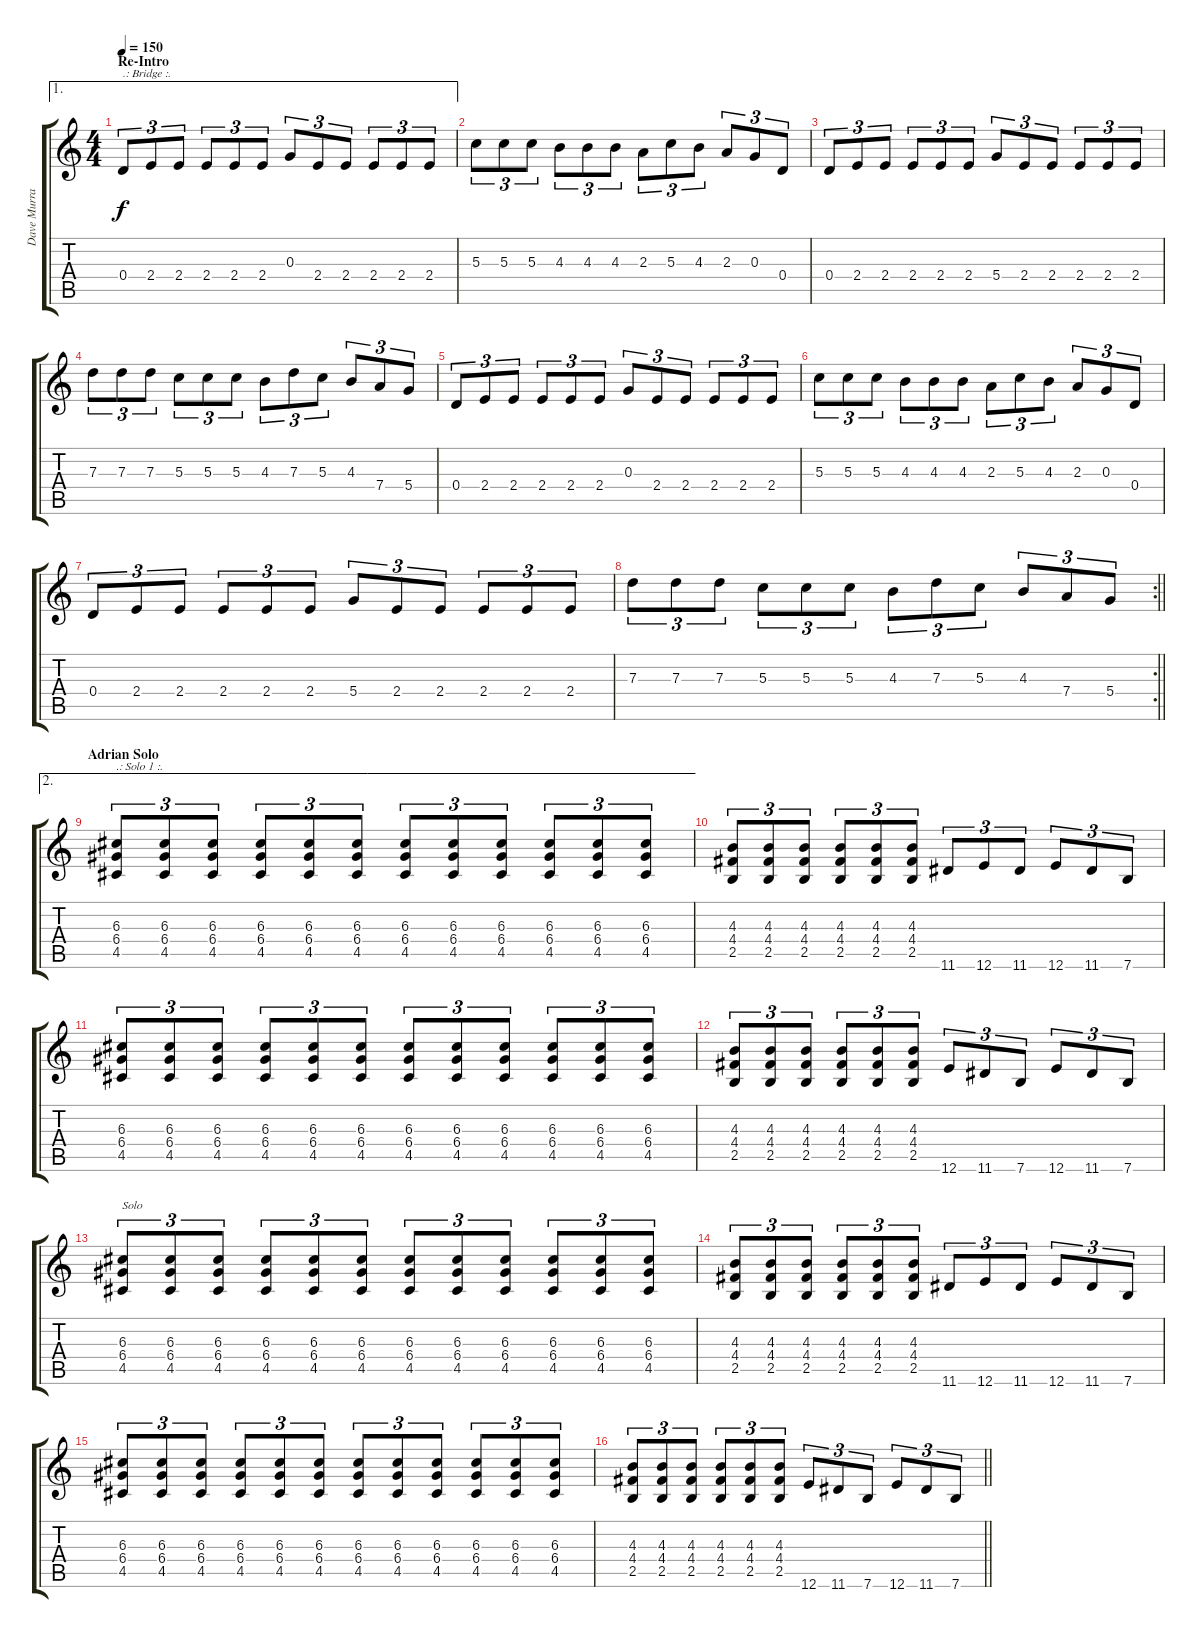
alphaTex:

\track ("Dave Murray" "Dave Murra") {instrument distortionguitar}
\staff {score tabs}
\tuning (E4 B3 G3 D3 A2 E2) {hide}
\ae 1
\ts (4 4)
\section ("" "Re-Intro")
\tempo 150
\clef g2
\ks c
0.4.8{tu (3 2) txt ".: Bridge :." dy f} 2.4.8{tu (3 2)} 2.4.8{tu (3 2)} 2.4.8{tu (3 2)} 2.4.8{tu (3 2)} 2.4.8{tu (3 2)} 0.3.8{tu (3 2)} 2.4.8{tu (3 2)} 2.4.8{tu (3 2)} 2.4.8{tu (3 2)} 2.4.8{tu (3 2)} 2.4.8{tu (3 2)} |
5.3.8{tu (3 2)} 5.3.8{tu (3 2)} 5.3.8{tu (3 2)} 4.3.8{tu (3 2)} 4.3.8{tu (3 2)} 4.3.8{tu (3 2)} 2.3.8{tu (3 2)} 5.3.8{tu (3 2)} 4.3.8{tu (3 2)} 2.3.8{tu (3 2)} 0.3.8{tu (3 2)} 0.4.8{tu (3 2)} |
0.4.8{tu (3 2)} 2.4.8{tu (3 2)} 2.4.8{tu (3 2)} 2.4.8{tu (3 2)} 2.4.8{tu (3 2)} 2.4.8{tu (3 2)} 5.4.8{tu (3 2)} 2.4.8{tu (3 2)} 2.4.8{tu (3 2)} 2.4.8{tu (3 2)} 2.4.8{tu (3 2)} 2.4.8{tu (3 2)} |
7.3.8{tu (3 2)} 7.3.8{tu (3 2)} 7.3.8{tu (3 2)} 5.3.8{tu (3 2)} 5.3.8{tu (3 2)} 5.3.8{tu (3 2)} 4.3.8{tu (3 2)} 7.3.8{tu (3 2)} 5.3.8{tu (3 2)} 4.3.8{tu (3 2)} 7.4.8{tu (3 2)} 5.4.8{tu (3 2)} |
0.4.8{tu (3 2)} 2.4.8{tu (3 2)} 2.4.8{tu (3 2)} 2.4.8{tu (3 2)} 2.4.8{tu (3 2)} 2.4.8{tu (3 2)} 0.3.8{tu (3 2)} 2.4.8{tu (3 2)} 2.4.8{tu (3 2)} 2.4.8{tu (3 2)} 2.4.8{tu (3 2)} 2.4.8{tu (3 2)} |
5.3.8{tu (3 2)} 5.3.8{tu (3 2)} 5.3.8{tu (3 2)} 4.3.8{tu (3 2)} 4.3.8{tu (3 2)} 4.3.8{tu (3 2)} 2.3.8{tu (3 2)} 5.3.8{tu (3 2)} 4.3.8{tu (3 2)} 2.3.8{tu (3 2)} 0.3.8{tu (3 2)} 0.4.8{tu (3 2)} |
0.4.8{tu (3 2)} 2.4.8{tu (3 2)} 2.4.8{tu (3 2)} 2.4.8{tu (3 2)} 2.4.8{tu (3 2)} 2.4.8{tu (3 2)} 5.4.8{tu (3 2)} 2.4.8{tu (3 2)} 2.4.8{tu (3 2)} 2.4.8{tu (3 2)} 2.4.8{tu (3 2)} 2.4.8{tu (3 2)} |
\rc 2
\barLineRight lightlight
7.3.8{tu (3 2)} 7.3.8{tu (3 2)} 7.3.8{tu (3 2)} 5.3.8{tu (3 2)} 5.3.8{tu (3 2)} 5.3.8{tu (3 2)} 4.3.8{tu (3 2)} 7.3.8{tu (3 2)} 5.3.8{tu (3 2)} 4.3.8{tu (3 2)} 7.4.8{tu (3 2)} 5.4.8{tu (3 2)} |
\ae 2
\section ("" "Adrian Solo")
(6.3 6.4 4.5).8{tu (3 2) txt ".: Solo 1 :."} (6.3 6.4 4.5).8{tu (3 2)} (6.3 6.4 4.5).8{tu (3 2)} (6.3 6.4 4.5).8{tu (3 2)} (6.3 6.4 4.5).8{tu (3 2)} (6.3 6.4 4.5).8{tu (3 2)} (6.3 6.4 4.5).8{tu (3 2)} (6.3 6.4 4.5).8{tu (3 2)} (6.3 6.4 4.5).8{tu (3 2)} (6.3 6.4 4.5).8{tu (3 2)} (6.3 6.4 4.5).8{tu (3 2)} (6.3 6.4 4.5).8{tu (3 2)} |
(4.3 4.4 2.5).8{tu (3 2)} (4.3 4.4 2.5).8{tu (3 2)} (4.3 4.4 2.5).8{tu (3 2)} (4.3 4.4 2.5).8{tu (3 2)} (4.3 4.4 2.5).8{tu (3 2)} (4.3 4.4 2.5).8{tu (3 2)} 11.6.8{tu (3 2)} 12.6.8{tu (3 2)} 11.6.8{tu (3 2)} 12.6.8{tu (3 2)} 11.6.8{tu (3 2)} 7.6.8{tu (3 2)} |
(6.3 6.4 4.5).8{tu (3 2)} (6.3 6.4 4.5).8{tu (3 2)} (6.3 6.4 4.5).8{tu (3 2)} (6.3 6.4 4.5).8{tu (3 2)} (6.3 6.4 4.5).8{tu (3 2)} (6.3 6.4 4.5).8{tu (3 2)} (6.3 6.4 4.5).8{tu (3 2)} (6.3 6.4 4.5).8{tu (3 2)} (6.3 6.4 4.5).8{tu (3 2)} (6.3 6.4 4.5).8{tu (3 2)} (6.3 6.4 4.5).8{tu (3 2)} (6.3 6.4 4.5).8{tu (3 2)} |
(4.3 4.4 2.5).8{tu (3 2)} (4.3 4.4 2.5).8{tu (3 2)} (4.3 4.4 2.5).8{tu (3 2)} (4.3 4.4 2.5).8{tu (3 2)} (4.3 4.4 2.5).8{tu (3 2)} (4.3 4.4 2.5).8{tu (3 2)} 12.6.8{tu (3 2)} 11.6.8{tu (3 2)} 7.6.8{tu (3 2)} 12.6.8{tu (3 2)} 11.6.8{tu (3 2)} 7.6.8{tu (3 2)} |
(6.3 6.4 4.5).8{tu (3 2) txt "Solo"} (6.3 6.4 4.5).8{tu (3 2)} (6.3 6.4 4.5).8{tu (3 2)} (6.3 6.4 4.5).8{tu (3 2)} (6.3 6.4 4.5).8{tu (3 2)} (6.3 6.4 4.5).8{tu (3 2)} (6.3 6.4 4.5).8{tu (3 2)} (6.3 6.4 4.5).8{tu (3 2)} (6.3 6.4 4.5).8{tu (3 2)} (6.3 6.4 4.5).8{tu (3 2)} (6.3 6.4 4.5).8{tu (3 2)} (6.3 6.4 4.5).8{tu (3 2)} |
(4.3 4.4 2.5).8{tu (3 2)} (4.3 4.4 2.5).8{tu (3 2)} (4.3 4.4 2.5).8{tu (3 2)} (4.3 4.4 2.5).8{tu (3 2)} (4.3 4.4 2.5).8{tu (3 2)} (4.3 4.4 2.5).8{tu (3 2)} 11.6.8{tu (3 2)} 12.6.8{tu (3 2)} 11.6.8{tu (3 2)} 12.6.8{tu (3 2)} 11.6.8{tu (3 2)} 7.6.8{tu (3 2)} |
(6.3 6.4 4.5).8{tu (3 2)} (6.3 6.4 4.5).8{tu (3 2)} (6.3 6.4 4.5).8{tu (3 2)} (6.3 6.4 4.5).8{tu (3 2)} (6.3 6.4 4.5).8{tu (3 2)} (6.3 6.4 4.5).8{tu (3 2)} (6.3 6.4 4.5).8{tu (3 2)} (6.3 6.4 4.5).8{tu (3 2)} (6.3 6.4 4.5).8{tu (3 2)} (6.3 6.4 4.5).8{tu (3 2)} (6.3 6.4 4.5).8{tu (3 2)} (6.3 6.4 4.5).8{tu (3 2)} |
\barLineRight lightlight
(4.3 4.4 2.5).8{tu (3 2)} (4.3 4.4 2.5).8{tu (3 2)} (4.3 4.4 2.5).8{tu (3 2)} (4.3 4.4 2.5).8{tu (3 2)} (4.3 4.4 2.5).8{tu (3 2)} (4.3 4.4 2.5).8{tu (3 2)} 12.6.8{tu (3 2)} 11.6.8{tu (3 2)} 7.6.8{tu (3 2)} 12.6.8{tu (3 2)} 11.6.8{tu (3 2)} 7.6.8{tu (3 2)}
